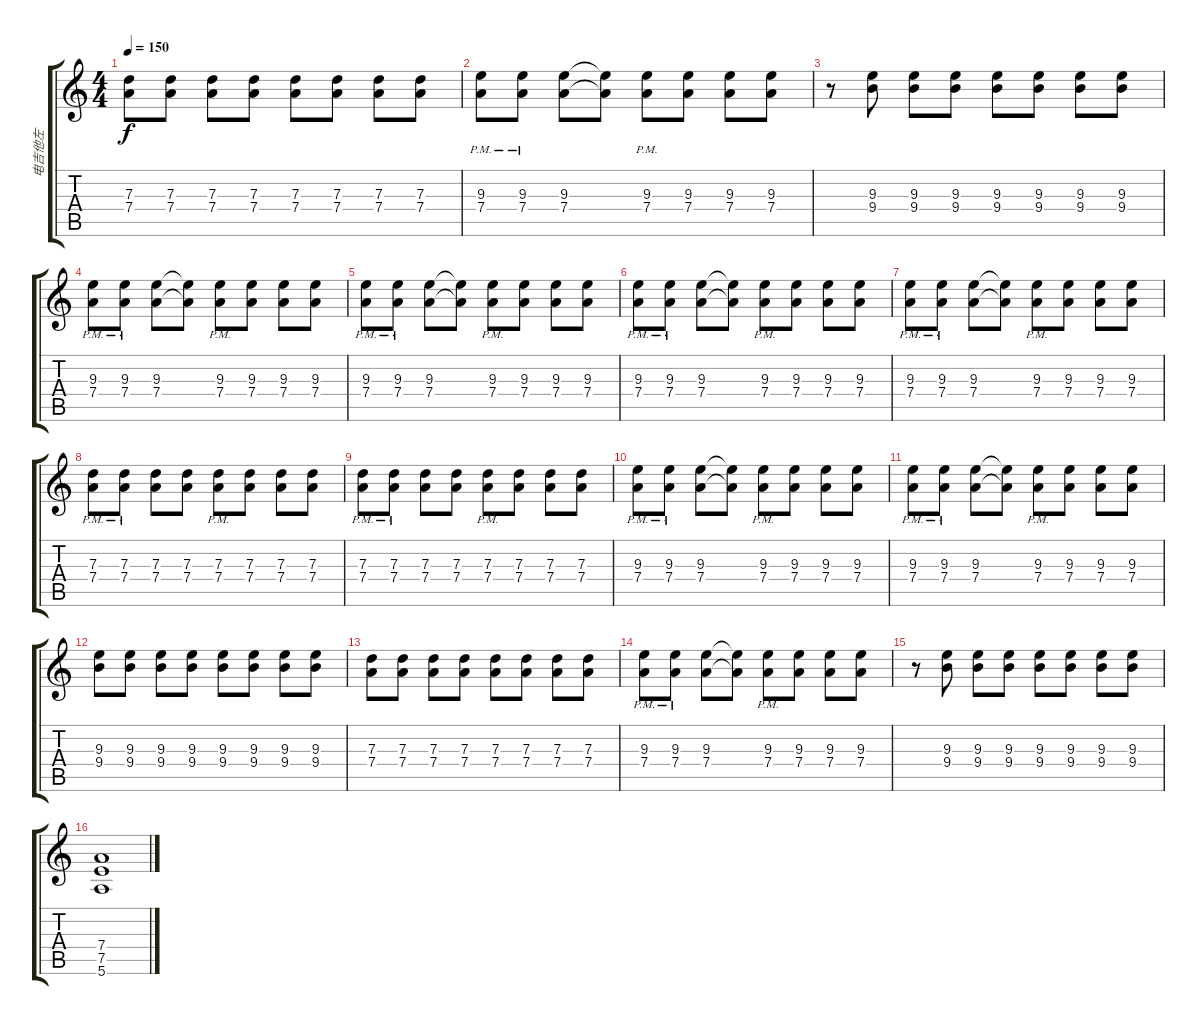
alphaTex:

\track ("电吉他左" "电吉他左") {instrument overdrivenguitar}
\staff {score tabs}
\tuning (E4 B3 G3 D3 A2 E2) {hide}
\ts (4 4)
\tempo 150
\clef g2
\ks c
(7.3 7.4).8{dy f} (7.3 7.4).8 (7.3 7.4).8 (7.3 7.4).8 (7.3 7.4).8 (7.3 7.4).8 (7.3 7.4).8 (7.3 7.4).8 |
(9.3{pm} 7.4{pm}).8 (9.3{pm} 7.4{pm}).8 (9.3 7.4).8 (9.3{t} 7.4{t}).8 (9.3{pm} 7.4{pm}).8 (9.3 7.4).8 (9.3 7.4).8 (9.3 7.4).8 |
r.8 (9.3 9.4).8 (9.3 9.4).8 (9.3 9.4).8 (9.3 9.4).8 (9.3 9.4).8 (9.3 9.4).8 (9.3 9.4).8 |
(9.3{pm} 7.4{pm}).8 (9.3{pm} 7.4{pm}).8 (9.3 7.4).8 (9.3{t} 7.4{t}).8 (9.3{pm} 7.4{pm}).8 (9.3 7.4).8 (9.3 7.4).8 (9.3 7.4).8 |
(9.3{pm} 7.4{pm}).8 (9.3{pm} 7.4{pm}).8 (9.3 7.4).8 (9.3{t} 7.4{t}).8 (9.3{pm} 7.4{pm}).8 (9.3 7.4).8 (9.3 7.4).8 (9.3 7.4).8 |
(9.3{pm} 7.4{pm}).8 (9.3{pm} 7.4{pm}).8 (9.3 7.4).8 (9.3{t} 7.4{t}).8 (9.3{pm} 7.4{pm}).8 (9.3 7.4).8 (9.3 7.4).8 (9.3 7.4).8 |
(9.3{pm} 7.4{pm}).8 (9.3{pm} 7.4{pm}).8 (9.3 7.4).8 (9.3{t} 7.4{t}).8 (9.3{pm} 7.4{pm}).8 (9.3 7.4).8 (9.3 7.4).8 (9.3 7.4).8 |
(7.3{pm} 7.4{pm}).8 (7.3{pm} 7.4{pm}).8 (7.3 7.4).8 (7.3 7.4).8 (7.3{pm} 7.4{pm}).8 (7.3 7.4).8 (7.3 7.4).8 (7.3 7.4).8 |
(7.3{pm} 7.4{pm}).8 (7.3{pm} 7.4{pm}).8 (7.3 7.4).8 (7.3 7.4).8 (7.3{pm} 7.4{pm}).8 (7.3 7.4).8 (7.3 7.4).8 (7.3 7.4).8 |
(9.3{pm} 7.4{pm}).8 (9.3{pm} 7.4{pm}).8 (9.3 7.4).8 (9.3{t} 7.4{t}).8 (9.3{pm} 7.4{pm}).8 (9.3 7.4).8 (9.3 7.4).8 (9.3 7.4).8 |
(9.3{pm} 7.4{pm}).8 (9.3{pm} 7.4{pm}).8 (9.3 7.4).8 (9.3{t} 7.4{t}).8 (9.3{pm} 7.4{pm}).8 (9.3 7.4).8 (9.3 7.4).8 (9.3 7.4).8 |
(9.3 9.4).8 (9.3 9.4).8 (9.3 9.4).8 (9.3 9.4).8 (9.3 9.4).8 (9.3 9.4).8 (9.3 9.4).8 (9.3 9.4).8 |
(7.3 7.4).8 (7.3 7.4).8 (7.3 7.4).8 (7.3 7.4).8 (7.3 7.4).8 (7.3 7.4).8 (7.3 7.4).8 (7.3 7.4).8 |
(9.3{pm} 7.4{pm}).8 (9.3{pm} 7.4{pm}).8 (9.3 7.4).8 (9.3{t} 7.4{t}).8 (9.3{pm} 7.4{pm}).8 (9.3 7.4).8 (9.3 7.4).8 (9.3 7.4).8 |
r.8 (9.3 9.4).8 (9.3 9.4).8 (9.3 9.4).8 (9.3 9.4).8 (9.3 9.4).8 (9.3 9.4).8 (9.3 9.4).8 |
(7.4 7.5 5.6).1
